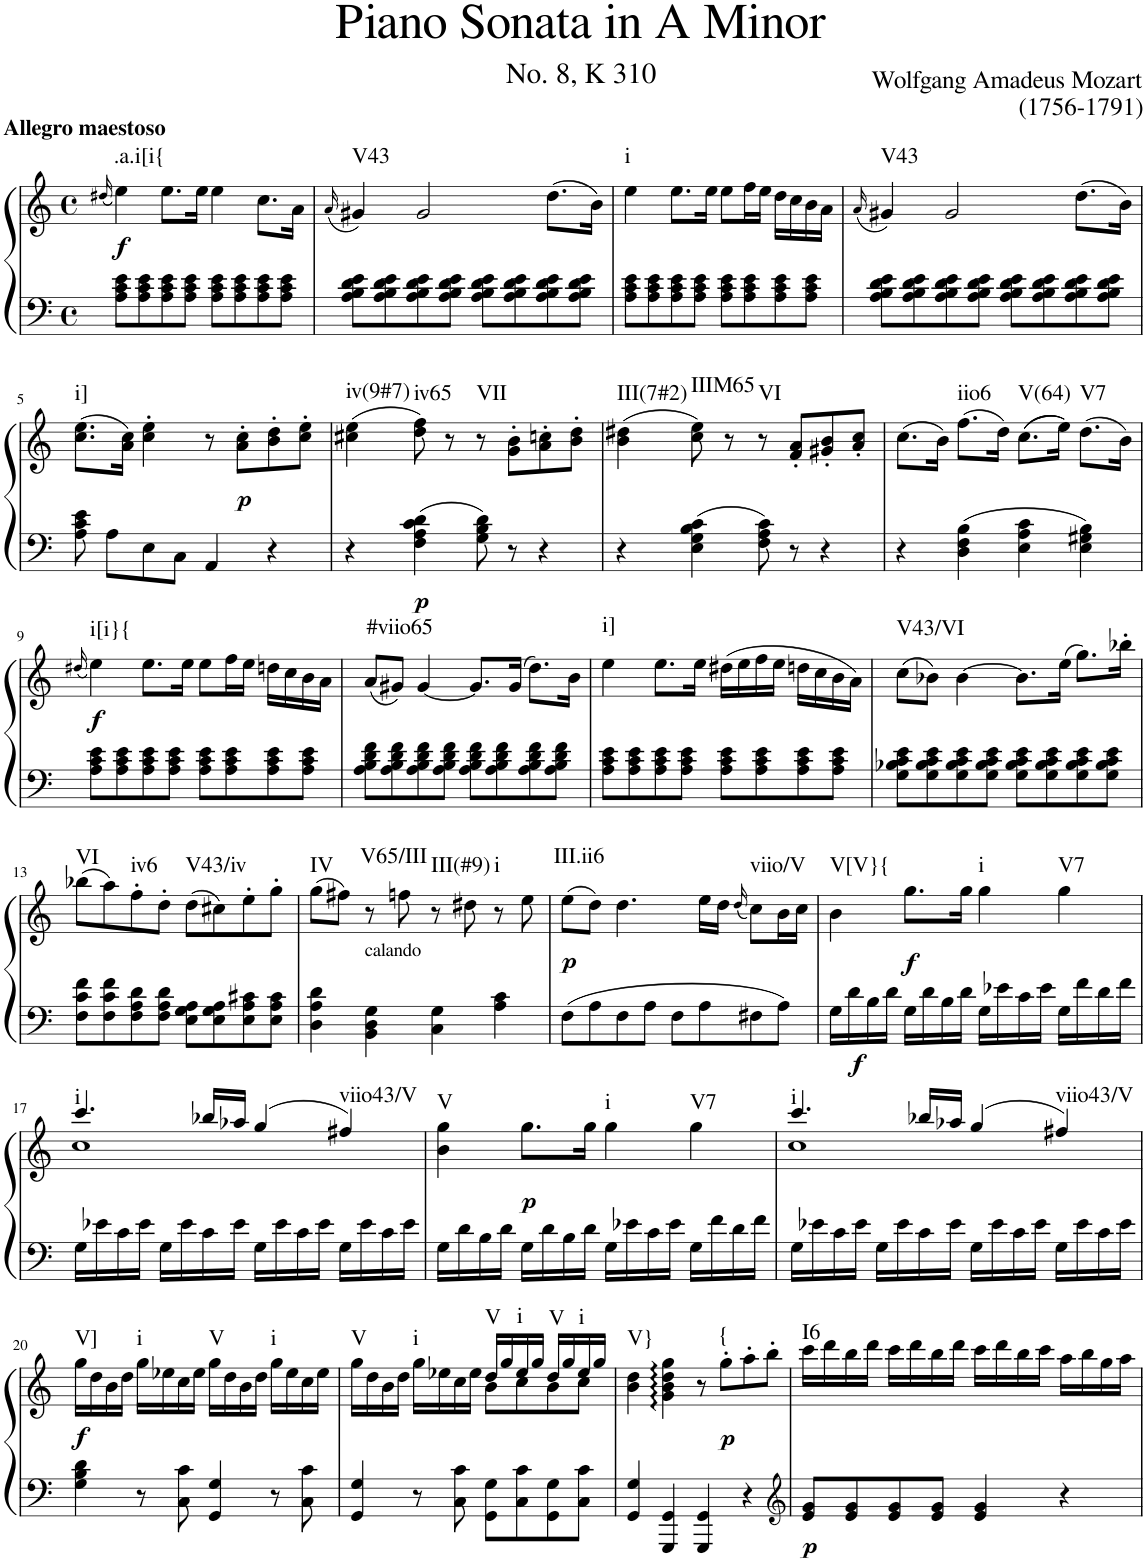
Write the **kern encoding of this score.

**kern	**kern	**dynam	**harte
*part1	*part1	*part1	*part1
*staff2	*staff1	*staff1/2	*
*I"Piano	*	*	*
*I'Pno.	*	*	*
*clefF4	*clefG2	*	*
*k[]	*k[]	*	*
*M4/4	*M4/4	*	*
*met(c)	*met(c)	*	*
=1	=1	=1	=1
.	(16qdd#X/	.	.
!	!LO:TX:a:B:t=Allegro maestoso	!	!
!	!	!LO:DY:b	!LO:H:kt=.a.i[i{
8A\ 8c\ 8e\L	4ee\)	f	N
8A\ 8c\ 8e\	.	.	.
8A\ 8c\ 8e\	8.ee\L	.	.
8A\ 8c\ 8e\J	.	.	.
.	16ee\Jk	.	.
8A\ 8c\ 8e\L	4ee\	.	.
8A\ 8c\ 8e\	.	.	.
8A\ 8c\ 8e\	8.cc\L	.	.
8A\ 8c\ 8e\J	.	.	.
.	16a\Jk	.	.
=2	=2	=2	=2
.	(16qa/	.	.
!	!	!	!LO:H:kt=V43
8A\ 8B\ 8d\ 8e\L	4g#X/)	.	N
8A\ 8B\ 8d\ 8e\	.	.	.
8A\ 8B\ 8d\ 8e\	2g#/	.	.
8A\ 8B\ 8d\ 8e\J	.	.	.
8A\ 8B\ 8d\ 8e\L	.	.	.
8A\ 8B\ 8d\ 8e\	.	.	.
8A\ 8B\ 8d\ 8e\	(8.dd\L	.	.
8A\ 8B\ 8d\ 8e\J	.	.	.
.	16b\Jk)	.	.
=3	=3	=3	=3
!	!	!	!LO:H:kt=i
8A\ 8c\ 8e\L	4ee\	.	N
8A\ 8c\ 8e\	.	.	.
8A\ 8c\ 8e\	8.ee\L	.	.
8A\ 8c\ 8e\J	.	.	.
.	16ee\Jk	.	.
8A\ 8c\ 8e\L	8ee\L	.	.
8A\ 8c\ 8e\	16ff\L	.	.
.	16ee\JJ	.	.
8A\ 8c\ 8e\	16dd\LL	.	.
.	16cc\	.	.
8A\ 8c\ 8e\J	16b\	.	.
.	16a\JJ	.	.
=4	=4	=4	=4
.	(16qa/	.	.
!	!	!	!LO:H:kt=V43
8A\ 8B\ 8d\ 8e\L	4g#X/)	.	N
8A\ 8B\ 8d\ 8e\	.	.	.
8A\ 8B\ 8d\ 8e\	2g#/	.	.
8A\ 8B\ 8d\ 8e\J	.	.	.
8A\ 8B\ 8d\ 8e\L	.	.	.
8A\ 8B\ 8d\ 8e\	.	.	.
8A\ 8B\ 8d\ 8e\	(8.dd\L	.	.
8A\ 8B\ 8d\ 8e\J	.	.	.
.	16b\Jk)	.	.
!!LO:LB:g=z
=5	=5	=5	=5
!	!	!	!LO:H:kt=i]
8A\ 8c\ 8e\	(8.cc\ 8.ee\L	.	N
8A\L	.	.	.
.	16a\ 16cc\Jk)	.	.
8E\	4cc\' 4ee\'	.	.
8C\J	.	.	.
4AA/	8r	.	.
!	!	!LO:DY:b	!
.	8a\' 8cc\'L	p	.
4r	8b\' 8dd\'	.	.
.	8cc\' 8ee\'J	.	.
=6	=6	=6	=6
*^	*	*	*
!	!	!	!	!LO:H:kt=iv(9#7)
4r	4ryy	(4cc#X\ 4ee\	.	N
!	!	!	!LO:DY:b=2	!LO:H:kt=iv65
4F\ 4A\ 4c\ 4d\	4.ryy	8dd\ 8ff\)	p	N
.	.	8r	.	.
!	!	!	!	!LO:H:kt=VII
8G\ 8B\ 8d\	.	8r	.	N
8r	8ryy	8g\' 8b\'L	.	.
4r	4ryy	8a\' 8ccn\'	.	.
.	.	8b\' 8dd\'J	.	.
=7	=7	=7	=7	=7
!	!	!	!	!LO:H:kt=III(7#2)
4r	4ryy	(4b\ 4dd#X\	.	N
!	!	!	!	!LO:H:kt=IIIM65
4E\ 4G\ 4B\ 4c\	4.ryy	8cc\ 8ee\)	.	N
.	.	8r	.	.
!	!	!	!	!LO:H:kt=VI
8F\ 8A\ 8c\	.	8r	.	N
8r	8ryy	8f/' 8a/'L	.	.
4r	4ryy	8g#X/' 8b/'	.	.
.	.	8a/' 8cc/'J	.	.
*v	*v	*	*	*
=8	=8	=8	=8
4r	(8.cc\L	.	.
.	16b\Jk)	.	.
!	!	!	!LO:H:kt=iio6
4D\ 4F\ 4B\	(8.ff\L	.	N
.	16dd\Jk)	.	.
!	!	!	!LO:H:kt=V(64)
4E\ 4A\ 4c\	((8.cc\L	.	N
.	16ee\Jk))	.	.
!	!	!	!LO:H:kt=V7
4E\ 4G#X\ 4B\	(8.dd\L	.	N
.	16b\Jk)	.	.
!!LO:LB:g=z
=9	=9	=9	=9
.	(16qdd#X/	.	.
!	!	!LO:DY:b	!LO:H:kt=i[i}{
8A\ 8c\ 8e\L	4ee\)	f	N
8A\ 8c\ 8e\	.	.	.
8A\ 8c\ 8e\	8.ee\L	.	.
8A\ 8c\ 8e\J	.	.	.
.	16ee\Jk	.	.
8A\ 8c\ 8e\L	8ee\L	.	.
8A\ 8c\ 8e\	16ff\L	.	.
.	16ee\JJ	.	.
8A\ 8c\ 8e\	16ddn\LL	.	.
.	16cc\	.	.
8A\ 8c\ 8e\J	16b\	.	.
.	16a\JJ	.	.
=10	=10	=10	=10
!	!	!	!LO:H:kt=#viio65
8A\ 8B\ 8d\ 8f\L	(8a/L	.	N
8A\ 8B\ 8d\ 8f\	8g#X/J)	.	.
8A\ 8B\ 8d\ 8f\	[4g#/	.	.
8A\ 8B\ 8d\ 8f\J	.	.	.
8A\ 8B\ 8d\ 8f\L	8.g#/L]	.	.
8A\ 8B\ 8d\ 8f\	.	.	.
.	(16g#/Jk	.	.
8A\ 8B\ 8d\ 8f\	8.dd\L)	.	.
8A\ 8B\ 8d\ 8f\J	.	.	.
.	16b\Jk	.	.
=11	=11	=11	=11
!	!	!	!LO:H:kt=i]
8A\ 8c\ 8e\L	4ee\	.	N
8A\ 8c\ 8e\	.	.	.
8A\ 8c\ 8e\	8.ee\L	.	.
8A\ 8c\ 8e\J	.	.	.
.	16ee\Jk	.	.
8A\ 8c\ 8e\L	(16dd#X\LL	.	.
.	16ee\	.	.
8A\ 8c\ 8e\	16ff\	.	.
.	16ee\JJ	.	.
8A\ 8c\ 8e\	16ddn\LL	.	.
.	16cc\	.	.
8A\ 8c\ 8e\J	16b\	.	.
.	16a\JJ)	.	.
=12	=12	=12	=12
!	!	!	!LO:H:kt=V43/VI
8G\ 8B-X\ 8c\ 8e\L	(8cc\L	.	N
8G\ 8B-\ 8c\ 8e\	8b-X\J)	.	.
8G\ 8B-\ 8c\ 8e\	[4b-\	.	.
8G\ 8B-\ 8c\ 8e\J	.	.	.
8G\ 8B-\ 8c\ 8e\L	8.b-\L]	.	.
8G\ 8B-\ 8c\ 8e\	.	.	.
.	(16ee\Jk	.	.
8G\ 8B-\ 8c\ 8e\	8.gg\L)	.	.
8G\ 8B-\ 8c\ 8e\J	.	.	.
.	16bb-X'\Jk	.	.
!!LO:LB:g=z
=13	=13	=13	=13
!	!	!	!LO:H:kt=VI
8F\ 8c\ 8f\L	(8bb-X\L	.	N
8F\ 8c\ 8f\	8aa\)	.	.
!	!	!	!LO:H:kt=iv6
8F\ 8A\ 8d\	8ff'\	.	N
8F\ 8A\ 8d\J	8dd'\J	.	.
!	!	!	!LO:H:kt=V43/iv
8E\ 8G\ 8A\L	(8dd\L	.	N
8E\ 8G\ 8A\	8cc#X\)	.	.
8E\ 8A\ 8c#X\	8ee'\	.	.
8E\ 8A\ 8c#\J	8gg'\J	.	.
=14	=14	=14	=14
!	!	!	!LO:H:kt=IV
4D\ 4A\ 4d\	(8gg\L	.	N
.	8ff#X\J)	.	.
!	!LO:TX:b:t=calando	!	!LO:H:kt=V65/III
4BB\ 4D\ 4G\	8r	.	N
.	8ffn\	.	.
!	!	!	!LO:H:kt=III(#9)
4C\ 4G\	8r	.	N
.	8dd#X\	.	.
!	!	!	!LO:H:kt=i
4A\ 4c\	8r	.	N
.	8ee\	.	.
=15	=15	=15	=15
!	!	!LO:DY:b	!LO:H:kt=III.ii6
8F\L	(8ee\L	p	N
8A\	8dd\J)	.	.
8F\	4.dd\	.	.
8A\J	.	.	.
8F\L	.	.	.
8A\	16ee\LL	.	.
.	16dd\JJ	.	.
.	(16qdd/	.	.
!	!	!	!LO:H:kt=viio/V
8F#X\	8cc\L)	.	N
8A\J	16b\L	.	.
.	16cc\JJ	.	.
=16	=16	=16	=16
!	!	!	!LO:H:kt=V[V}{
16G\LL	4b\	.	N
!	!	!LO:DY:b=2	!
16d\	.	f	.
16B\	.	.	.
16d\JJ	.	.	.
!	!	!LO:DY:b	!
16G\LL	8.gg\L	f	.
16d\	.	.	.
16B\	.	.	.
16d\JJ	16gg\Jk	.	.
!	!	!	!LO:H:kt=i
16G\LL	4gg\	.	N
16e-X\	.	.	.
16c\	.	.	.
16e-\JJ	.	.	.
!	!	!	!LO:H:kt=V7
16G\LL	4gg\	.	N
16f\	.	.	.
16d\	.	.	.
16f\JJ	.	.	.
!!LO:LB:g=z
=17	=17	=17	=17
*	*^	*	*
!	!	!	!	!LO:H:kt=i
16G\LL	4.ccc/	1cc	.	N
16e-X\	.	.	.	.
16c\	.	.	.	.
16e-\JJ	.	.	.	.
16G\LL	.	.	.	.
16e-\	.	.	.	.
16c\	16bb-X/LL	.	.	.
16e-\JJ	16aa-X/JJ	.	.	.
16G\LL	(4gg/	.	.	.
16e-\	.	.	.	.
16c\	.	.	.	.
16e-\JJ	.	.	.	.
!	!	!	!	!LO:H:kt=viio43/V
16G\LL	4ff#X/)	.	.	N
16e-\	.	.	.	.
16c\	.	.	.	.
16e-\JJ	.	.	.	.
*	*v	*v	*	*
=18	=18	=18	=18
!	!	!	!LO:H:kt=V
16G\LL	4b\ 4gg\	.	N
16d\	.	.	.
16B\	.	.	.
16d\JJ	.	.	.
!	!	!LO:DY:b	!
16G\LL	8.gg\L	p	.
16d\	.	.	.
16B\	.	.	.
16d\JJ	16gg\Jk	.	.
!	!	!	!LO:H:kt=i
16G\LL	4gg\	.	N
16e-X\	.	.	.
16c\	.	.	.
16e-\JJ	.	.	.
!	!	!	!LO:H:kt=V7
16G\LL	4gg\	.	N
16f\	.	.	.
16d\	.	.	.
16f\JJ	.	.	.
=19	=19	=19	=19
*	*^	*	*
!	!	!	!	!LO:H:kt=i
16G\LL	4.ccc/	1cc	.	N
16e-X\	.	.	.	.
16c\	.	.	.	.
16e-\JJ	.	.	.	.
16G\LL	.	.	.	.
16e-\	.	.	.	.
16c\	16bb-X/LL	.	.	.
16e-\JJ	16aa-X/JJ	.	.	.
16G\LL	(4gg/	.	.	.
16e-\	.	.	.	.
16c\	.	.	.	.
16e-\JJ	.	.	.	.
!	!	!	!	!LO:H:kt=viio43/V
16G\LL	4ff#X/)	.	.	N
16e-\	.	.	.	.
16c\	.	.	.	.
16e-\JJ	.	.	.	.
*	*v	*v	*	*
!!LO:LB:g=z
=20	=20	=20	=20
!	!	!LO:DY:b	!LO:H:kt=V]
4G\ 4B\ 4d\	16gg\LL	f	N
.	16dd\	.	.
.	16b\	.	.
.	16dd\JJ	.	.
!	!	!	!LO:H:kt=i
8r	16gg\LL	.	N
.	16ee-X\	.	.
8C\ 8c\	16cc\	.	.
.	16ee-\JJ	.	.
!	!	!	!LO:H:kt=V
4GG/ 4G/	16gg\LL	.	N
.	16dd\	.	.
.	16b\	.	.
.	16dd\JJ	.	.
!	!	!	!LO:H:kt=i
8r	16gg\LL	.	N
.	16ee-\	.	.
8C\ 8c\	16cc\	.	.
.	16ee-\JJ	.	.
=21	=21	=21	=21
*	*^	*	*
!	!	!	!	!LO:H:kt=V
4GG/ 4G/	16gg\LL	2ryy	.	N
.	16dd\	.	.	.
.	16b\	.	.	.
.	16dd\JJ	.	.	.
!	!	!	!	!LO:H:kt=i
8r	16gg\LL	.	.	N
.	16ee-X\	.	.	.
8C\ 8c\	16cc\	.	.	.
.	16ee-\JJ	.	.	.
!	!	!	!	!LO:H:kt=V
8GG\ 8G\L	16dd/LL	8b\L	.	N
.	16gg/	.	.	.
!	!	!	!	!LO:H:kt=i
8C\ 8c\	16ee-/	8cc\	.	N
.	16gg/JJ	.	.	.
!	!	!	!	!LO:H:kt=V
8GG\ 8G\	16dd/LL	8b\	.	N
.	16gg/	.	.	.
!	!	!	!	!LO:H:kt=i
8C\ 8c\J	16ee-/	8cc\J	.	N
.	16gg/JJ	.	.	.
*	*v	*v	*	*
=22	=22	=22	=22
!	!	!	!LO:H:kt=V}
4GG/ 4G/	4b\ 4dd\	.	N
4GGG/ 4GG/	4g\ 4b\ 4dd\ 4gg\	.	.
4GGG/ 4GG/	8r	.	.
!	!	!LO:DY:b	!LO:H:kt={
.	8gg'\L	p	N
4r	8aa'\	.	.
.	8bb'\J	.	.
=23	=23	=23	=23
*clefG2	*	*	*
!	!	!LO:DY:b=2	!LO:H:kt=I6
8e/ 8g/L	16ccc\LL	p	N
.	16ddd\	.	.
8e/ 8g/	16bb\	.	.
.	16ddd\JJ	.	.
8e/ 8g/	16ccc\LL	.	.
.	16ddd\	.	.
8e/ 8g/J	16bb\	.	.
.	16ddd\JJ	.	.
4e/ 4g/	16ccc\LL	.	.
.	16ddd\	.	.
.	16bb\	.	.
.	16ccc\JJ	.	.
4r	16aa\LL	.	.
.	16bb\	.	.
.	16gg\	.	.
.	16aa\JJ	.	.
=	=	=	=
*-	*-	*-	*-
